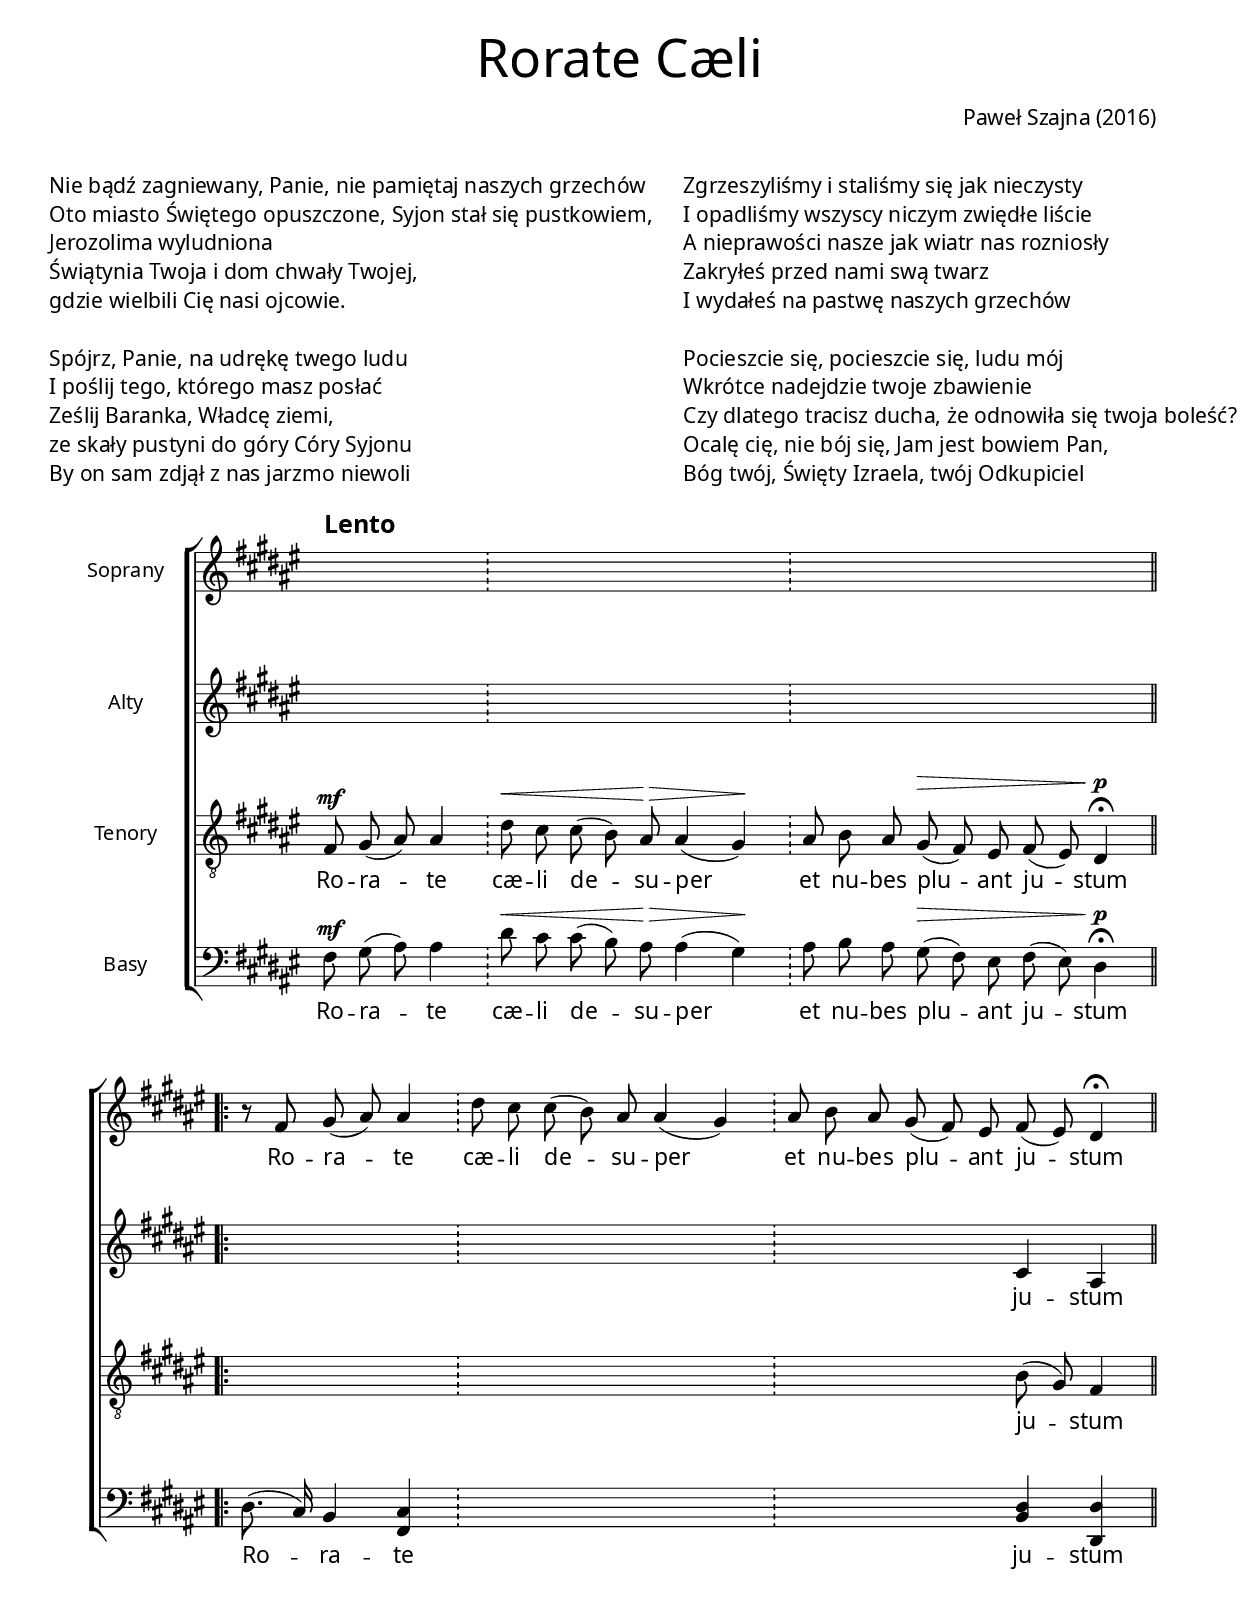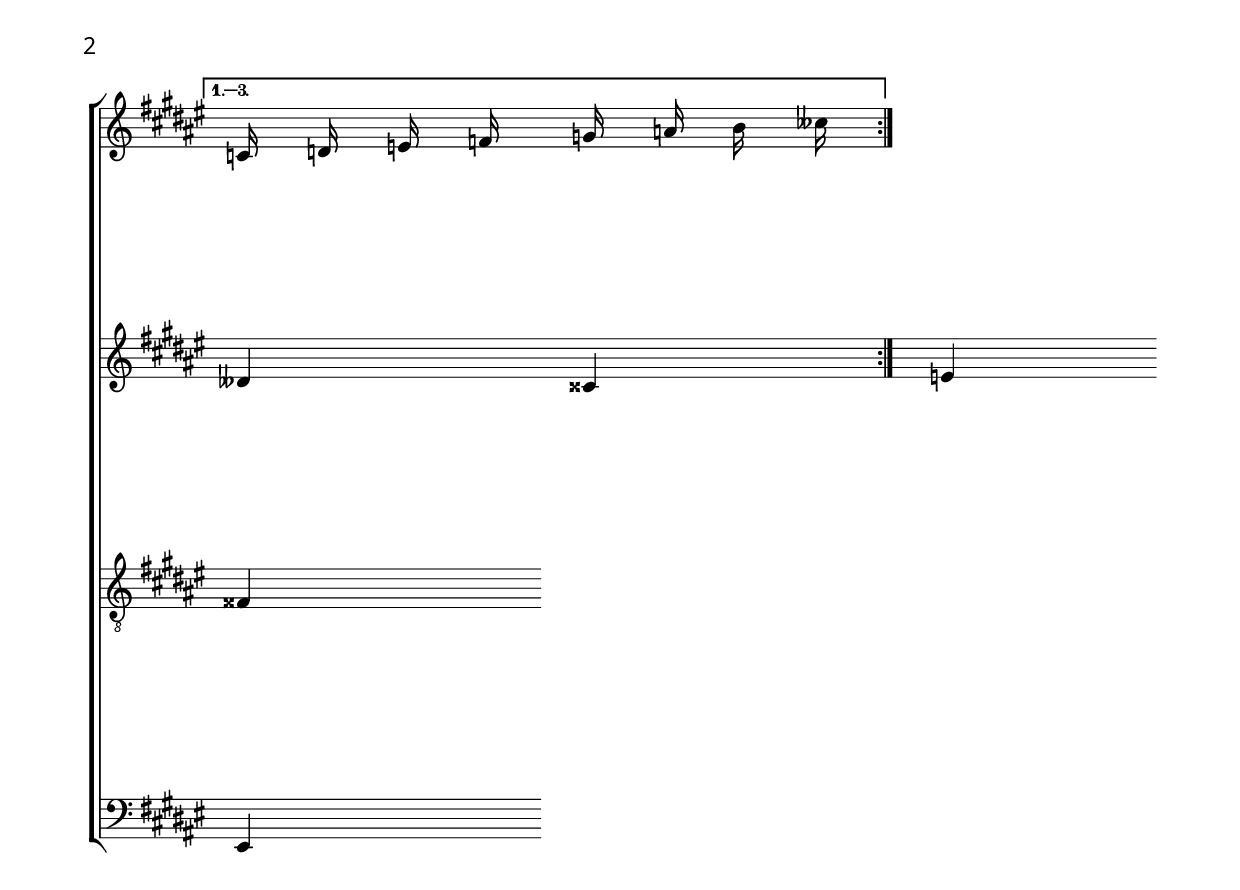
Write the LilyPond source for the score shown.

\version "2.18.2"

% Common definitions
% Based on a choral template by Samuel Speer
% http://samuelspeer.com/blog/2014/choral-scores-vii/

#(set-global-staff-size 18.5)
%#(set-global-staff-size 16.8)

\pointAndClickOff

\paper {

  paper-height = 29.7\cm
  paper-width = 21\cm %6.875\in %8.26
  
  top-margin = 0.5\in
  bottom-margin = 0.5\in
  left-margin = 0.55\in
  line-width = 7.16\in
  indent = 0.75\in
  short-indent = 0.115\in
  markup-system-spacing #'padding = #3
  top-system-spacing #'padding = #2.5
  top-markup-spacing #'padding = #5
  last-bottom-spacing #'basic-distance = #7
  last-bottom-spacing #'padding = #2.5

  #(define fonts
    (make-pango-font-tree
      "Neuton"
      "Ubuntu"
      "Luxi Mono"
       (/ staff-height pt 20)))

  %print-first-page-number = ##t
  %first-page-number = 3


  oddHeaderMarkup = \markup \fill-line {
      " "
      \on-the-fly #not-part-first-page \fromproperty #'header:instrument
      \fontsize #0.75
        \on-the-fly #print-page-number-check-first \fromproperty #'page:page-number-string
    }
  evenHeaderMarkup = \markup \fill-line {
      \fontsize #0.75
        \on-the-fly #print-page-number-check-first \fromproperty #'page:page-number-string
      \on-the-fly #not-part-first-page \fromproperty #'header:instrument
      " "
    }

  bookTitleMarkup = \markup {
    \override #'(baseline-skip . 3.5)
    \column {
      \fill-line { \fromproperty #'header:dedication }
      \override #'(baseline-skip . 3.5)
      \column {
        \fill-line {
          \fontsize #8 \override #'(font-name . "Neuton Light")
          \fromproperty #'header:title
        }
        \fill-line {
          \large \bold
          \fromproperty #'header:subtitle
        }
        \fill-line {
          \large \fromproperty #'header:subsubtitle
        }
      }
      \override #'(baseline-skip . 2.2)
      \column {
        \vspace #0.5
        \fill-line {
          \fromproperty #'header:poet
          \fromproperty #'header:composer
        }
        \fill-line {
          \smaller \fromproperty #'header:poetyear
          \smaller \fromproperty #'header:composeryear
        }
      }
    }
  }

}

\header {
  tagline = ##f
}

\layout {

  \context { \Lyrics
    \override LyricText #'font-size = #0.75
    \override LyricHyphen #'minimum-distance = #1
  }

  \context { \Score
    \override BarLine #'hair-thickness = 1.5
    \override BarLine #'thick-thickness = 4.4
    \override BarLine #'kern = 1.75
    \override BarLine #'space-alist #'time-signature =
      #'(extra-space . 0.4)
    \override Beam #'beam-thickness = #0.56
    \override BarNumber #'font-size = #0.1
    \override MetronomeMark #'padding = #2
    \override MetronomeMark #'font-size = #1.5
    \override SystemStartBracket #'padding = #0.55
    markFormatter = #format-mark-box-alphabet
  }

  \context { \Staff
    \override StaffSymbol #'thickness = #0.8
    \override StaffSymbol #'ledger-line-thickness = #'(0.8 . 0.08)
    \override InstrumentName #'font-size = #-0.5
    %\numericTimeSignature
    \remove "Time_signature_engraver"
  }

  \context { \ChoirStaff
    \override DynamicText #'font-size = #-1.25
    \override DynamicText #'direction = #UP
    \override DynamicLineSpanner #'direction = #UP
    \override StaffGrouper #'staff-staff-spacing
      #'basic-distance = #13.5
    \override StaffGrouper #'staff-staff-spacing
      #'stretchability = #4
    \override StaffGrouper #'staffgroup-staff-spacing
      #'basic-distance = #12.5
    \override StaffGrouper #'staffgroup-staff-spacing
      #'stretchability = #4
  }

  \context { \PianoStaff
    instrumentName = "Organy"
    \override InstrumentName #'baseline-skip = 2.2
  }

}

sopNotes = \relative c' {

	\cadenzaOn

	% Rorate cæli desuper (introductory)
	s4*7 s4*5 \break

	\repeat volta 3 {
	% Rorate (main chorus)
	r8 fis gis( ais) ais4 \bar "!" % Rorate 
	dis8 cis cis( b) ais ais4( gis) \bar "!" % caeli desuper
	ais8 b ais gis( fis) eis fis( eis) dis4\fermata \bar "||" \pageBreak
	}
	\alternative {
		{ c16 d e f g a b ceses }
	}

}

altNotes = \relative c' {

	\cadenzaOn

	% Rorate cæli desuper (introductory)
	s4*7 s4*5

	% Rorate (main chorus)
	s4*3 s8*9 s4*3
	cis4 ais

	deses cisis e

}

tenNotes = \relative c {

	\cadenzaOn

	% Rorate cæli desuper (introductory)

	fis8\mf gis( ais) ais4 \bar "!" % Rorate
	dis8\< cis cis( b) ais\> ais4( gis)\! \bar "!" % caeli desuper
	ais8 b ais gis\>( fis) eis fis( eis) dis4\p\fermata

	% Rorate (main chorus)
	s4*3 s8*9 s4*3
	b'8( gis) fis4

	fisis

}

basNotes = \relative c {

	\cadenzaOn

	% Rorate cæli desuper (introductory)
	fis8\mf gis( ais) ais4 \bar "!" % Rorate
	dis8\< cis cis( b) ais\> ais4( gis)\! \bar "!" % caeli desuper
	ais8 b ais gis\>( fis) eis fis( eis) dis4\p\fermata
	
	% Rorate (main chorus)
	dis8.( cis16) b4 <<fis cis'>>
	s8*9 s4*3
	<<dis4 b>> <<dis dis,>>

	eis

}


sopLyrics = \lyricmode {

	Ro -- ra -- te cæ -- li de -- su -- per
	et nu -- bes plu -- ant ju -- stum

}

altLyrics = \lyricmode { ju -- stum }

tenLyrics = \lyricmode {

	Ro -- ra -- te cæ -- li de -- su -- per
	et nu -- bes plu -- ant ju -- stum

	%Ro -- ra -- te cæ -- li de -- su -- per
	%{et nu -- bes plu -- ant%} ju -- stum

}

basLyrics = \lyricmode {

	Ro -- ra -- te cæ -- li de -- su -- per
	et nu -- bes plu -- ant ju -- stum

	Ro -- ra -- te %cæ -- li de -- su -- per
	%{et nu -- bes plu -- ant%} ju -- stum

}


\paper {
  ragged-right = ##f
  ragged-bottom = ##f
  ragged-last-bottom = ##f
  ragged-last = ##f%

}

\header {
  title = "Rorate Cæli"
  composer = "Paweł Szajna (2016)"
}

\markup {
  \vspace #2
  \fill-line {
    \hspace #1
    \column {
      \line { Nie bądź zagniewany, Panie, nie pamiętaj naszych grzechów }
      \line { Oto miasto Świętego opuszczone, Syjon stał się pustkowiem, }
      \line { Jerozolima wyludniona }
      \line { Świątynia Twoja i dom chwały Twojej, }
      \line { gdzie wielbili Cię nasi ojcowie. }
      \vspace #1
      \line { Spójrz, Panie, na udrękę twego ludu }
      \line { I poślij tego, którego masz posłać }
      \line { Ześlij Baranka, Władcę ziemi, }
      \line { ze skały pustyni do góry Córy Syjonu }
      \line { By on sam zdjął z nas jarzmo niewoli }
    }
    \hspace #2
    \column {
      \line { Zgrzeszyliśmy i staliśmy się jak nieczysty }
      \line { I opadliśmy wszyscy niczym zwiędłe liście }
      \line { A nieprawości nasze jak wiatr nas rozniosły }
      \line { Zakryłeś przed nami swą twarz }
      \line { I wydałeś na pastwę naszych grzechów }
      \vspace #1
      \line { Pocieszcie się, pocieszcie się, ludu mój }
      \line { Wkrótce nadejdzie twoje zbawienie }
      \line { Czy dlatego tracisz ducha, że odnowiła się twoja boleść? }
      \line { Ocalę cię, nie bój się, Jam jest bowiem Pan, }
      \line { Bóg twój, Święty Izraela, twój Odkupiciel }
    }
    \hspace #1
  }
}

\score {
  <<
    \new ChoirStaff <<
      \new Voice = Sop { 
        \set Staff.instrumentName = "Soprany"
        \tempo "Lento"
        \time 4/4
        \key dis \minor
        \sopNotes }
        \new Lyrics \lyricsto "Sop" \sopLyrics
      \new Voice = Alt {
        \set Staff.instrumentName = "Alty"
        \key dis \minor
        \altNotes }
        \new Lyrics \lyricsto "Alt" \altLyrics
      \new Voice = Ten {
        \set Staff.instrumentName = "Tenory"
        \clef "treble_8"
        \key dis \minor
        \tenNotes }
        \new Lyrics \lyricsto "Ten" \tenLyrics
      \new Voice = Bas {
        \set Staff.instrumentName = "Basy"
        \clef bass
        \key dis \minor
        \basNotes }
        \new Lyrics \lyricsto "Bas" \basLyrics
    >>
  >>

  \layout { }
  %\midi { }

}